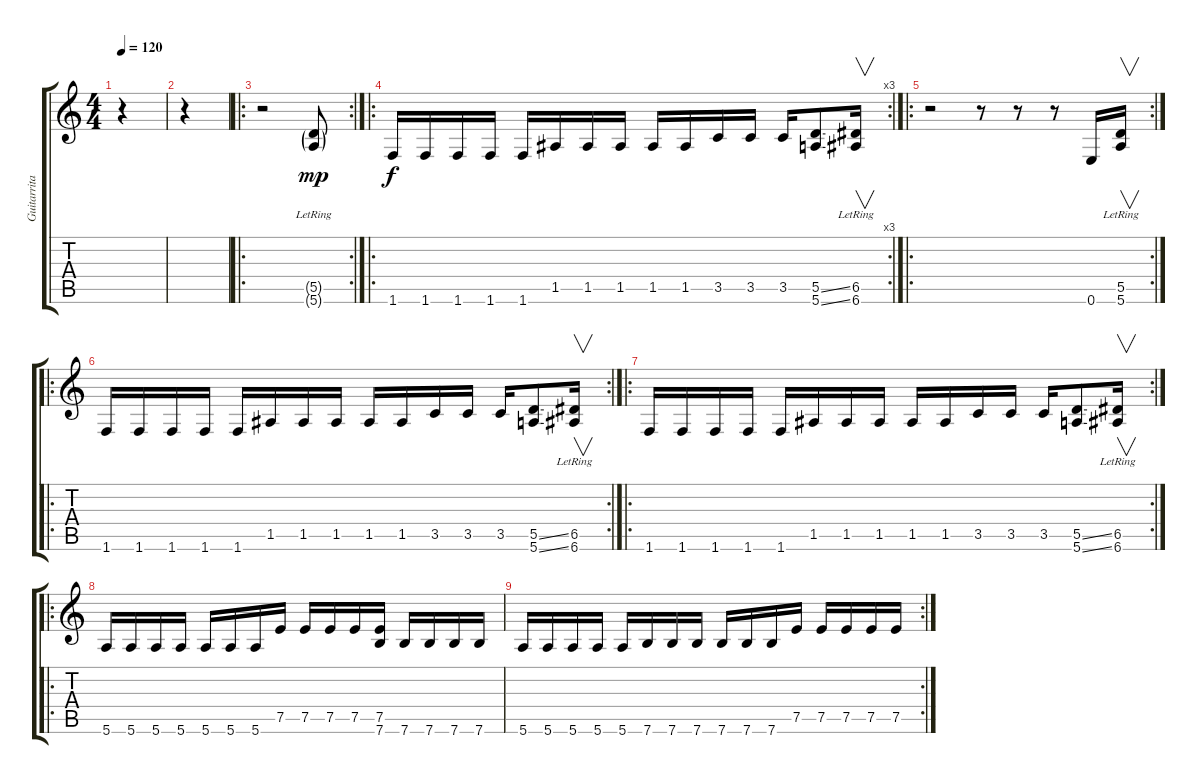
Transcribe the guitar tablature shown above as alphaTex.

\track ("Guitarrita" "Guitarrita") {instrument overdrivenguitar}
\staff {score tabs}
\tuning (E4 B3 G3 D3 A2 E2) {hide}
\ts (4 4)
\tempo 120
\clef g2
\ks c
r.4{dy mp instrument overdrivenguitar} |
r.4 |
\ro
\rc 2
r.2 (5.5{g lr} 5.6{g lr}).8 |
\ro
\rc 3
1.6.16{dy f} 1.6.16 1.6.16 1.6.16 1.6.16 1.5.16 1.5.16 1.5.16 1.5.16 1.5.16 3.5.16 3.5.16 3.5.16 (5.5{ss} 5.6{ss}).8 (6.5{lr} 6.6{lr}).16{v} |
\ro
\rc 2
r.2 r.8 r.8 r.8 0.6.16 (5.5{lr} 5.6{lr}).16{v} |
\ro
\rc 2
1.6.16 1.6.16 1.6.16 1.6.16 1.6.16 1.5.16 1.5.16 1.5.16 1.5.16 1.5.16 3.5.16 3.5.16 3.5.16 (5.5{ss} 5.6{ss}).8 (6.5{lr} 6.6{lr}).16{v} |
\ro
\rc 2
1.6.16 1.6.16 1.6.16 1.6.16 1.6.16 1.5.16 1.5.16 1.5.16 1.5.16 1.5.16 3.5.16 3.5.16 3.5.16 (5.5{ss} 5.6{ss}).8 (6.5{lr} 6.6{lr}).16{v} |
\ro
5.6.16 5.6.16 5.6.16 5.6.16 5.6.16 5.6.16 5.6.16 7.5.16 7.5.16 7.5.16 7.5.16 (7.5 7.6).16 7.6.16 7.6.16 7.6.16 7.6.16 |
\rc 2
5.6.16 5.6.16 5.6.16 5.6.16 5.6.16 7.6.16 7.6.16 7.6.16 7.6.16 7.6.16 7.6.16 7.5.16 7.5.16 7.5.16 7.5.16 7.5.16
